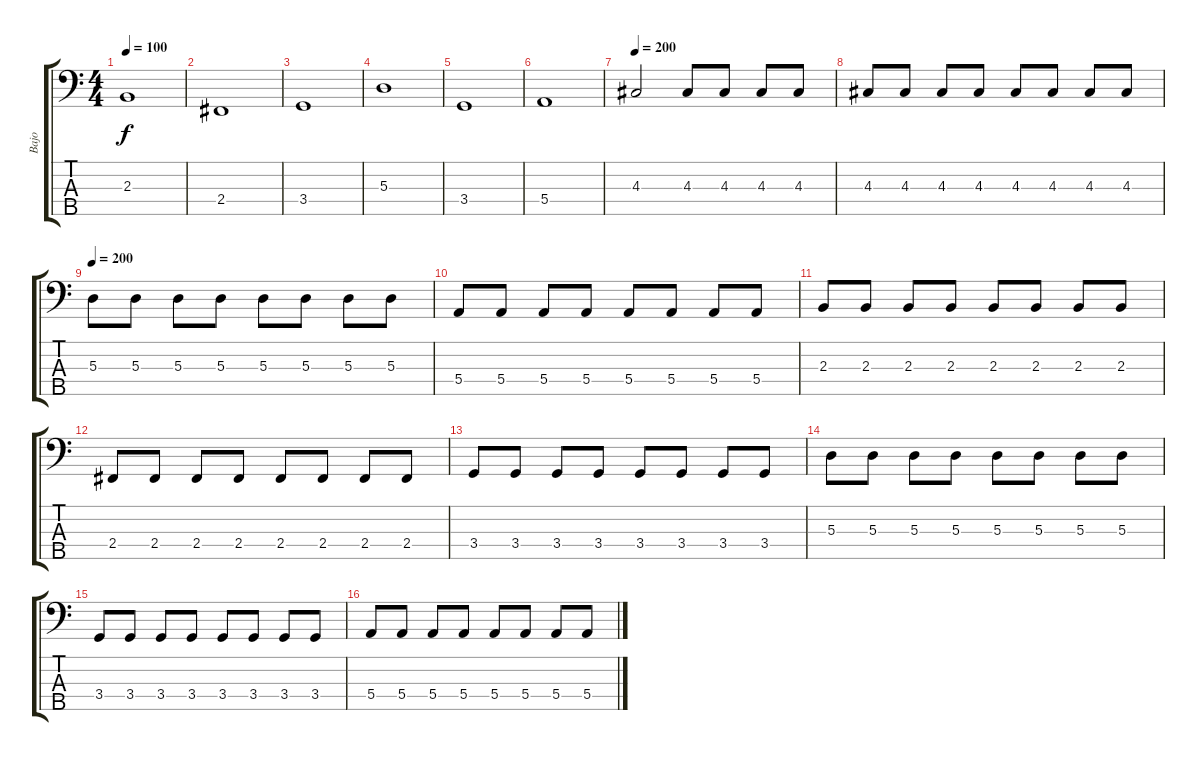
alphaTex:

\track ("Bajo" "Bajo") {instrument electricbassfinger}
\staff {score tabs}
\tuning (G2 D2 A1 E1 B0) {hide}
\ts (4 4)
\tempo 100
\clef f4
\ks c
2.3.1{dy f} |
2.4.1 |
3.4.1 |
5.3.1 |
3.4.1 |
5.4.1 |
\tempo 200
4.3.2 4.3.8 4.3.8 4.3.8 4.3.8 |
4.3.8 4.3.8 4.3.8 4.3.8 4.3.8 4.3.8 4.3.8 4.3.8 |
\tempo 200
5.3.8 5.3.8 5.3.8 5.3.8 5.3.8 5.3.8 5.3.8 5.3.8 |
5.4.8 5.4.8 5.4.8 5.4.8 5.4.8 5.4.8 5.4.8 5.4.8 |
2.3.8 2.3.8 2.3.8 2.3.8 2.3.8 2.3.8 2.3.8 2.3.8 |
2.4.8 2.4.8 2.4.8 2.4.8 2.4.8 2.4.8 2.4.8 2.4.8 |
3.4.8 3.4.8 3.4.8 3.4.8 3.4.8 3.4.8 3.4.8 3.4.8 |
5.3.8 5.3.8 5.3.8 5.3.8 5.3.8 5.3.8 5.3.8 5.3.8 |
3.4.8 3.4.8 3.4.8 3.4.8 3.4.8 3.4.8 3.4.8 3.4.8 |
5.4.8 5.4.8 5.4.8 5.4.8 5.4.8 5.4.8 5.4.8 5.4.8
